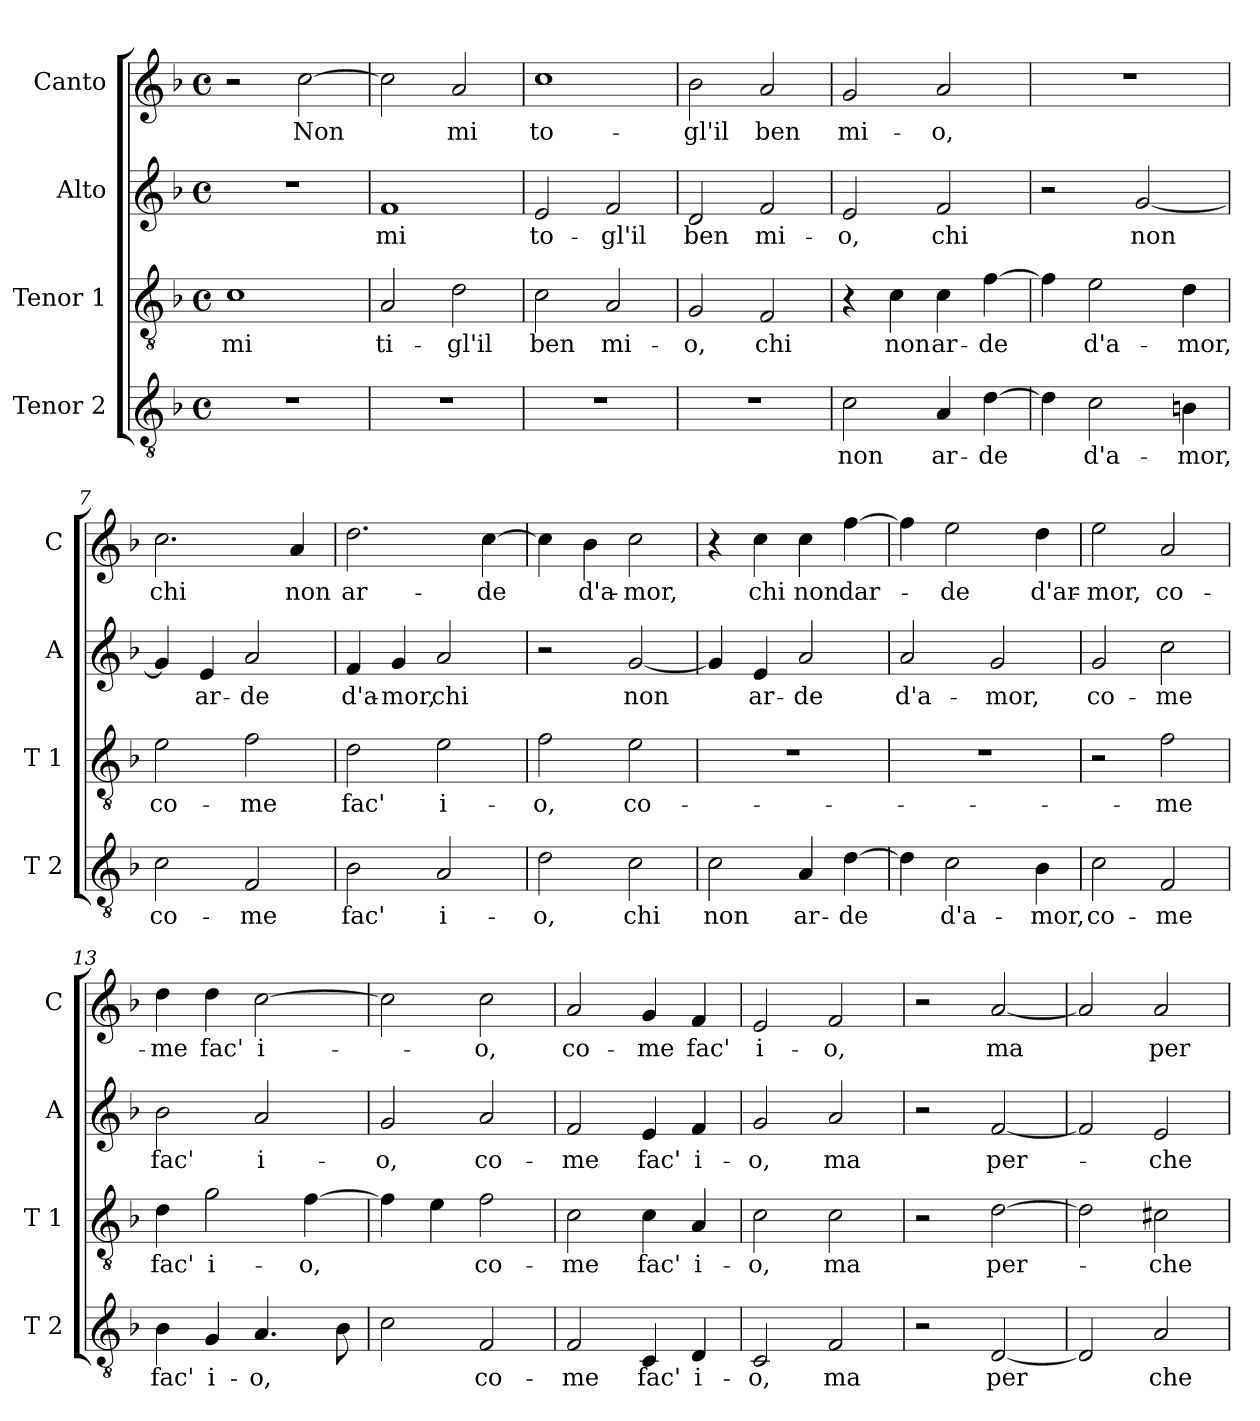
**kern	**text	**kern	**text	**kern	**text	**kern	**text
*part4	*part4	*part3	*part3	*part2	*part2	*part1	*part1
*staff4	*staff4	*staff3	*staff3	*staff2	*staff2	*staff1	*staff1
*I"Tenor 2	*	*I"Tenor 1	*	*I"Alto	*	*I"Canto	*
*I'T 2	*	*I'T 1	*	*I'A	*	*I'C	*
*clefGv2	*	*clefGv2	*	*clefG2	*	*clefG2	*
*k[b-]	*	*k[b-]	*	*k[b-]	*	*k[b-]	*
*F:	*	*F:	*	*F:	*	*F:	*
*M4/4	*	*M4/4	*	*M4/4	*	*M4/4	*
*met(c)	*	*met(c)	*	*met(c)	*	*met(c)	*
=1	=1	=1	=1	=1	=1	=1	=1
!	!	!	!LO:LY:b	!	!	!	!
1r	.	1c	mi	1r	.	2r	.
!	!	!	!	!	!	!	!LO:LY:b
.	.	.	.	.	.	[2cc\	Non
=2	=2	=2	=2	=2	=2	=2	=2
!	!	!	!LO:LY:b	!	!LO:LY:b	!	!
1r	.	2A/	ti-	1f	mi	2cc\]	.
!	!	!	!LO:LY:b	!	!	!	!LO:LY:b
.	.	2d\	-gl'il	.	.	2a/	mi
=3	=3	=3	=3	=3	=3	=3	=3
!	!	!	!LO:LY:b	!	!LO:LY:b	!	!LO:LY:b
1r	.	2c\	ben	2e/	to-	1cc	to-
!	!	!	!LO:LY:b	!	!LO:LY:b	!	!
.	.	2A/	mi-	2f/	-gl'il	.	.
=4	=4	=4	=4	=4	=4	=4	=4
!	!	!	!LO:LY:b	!	!LO:LY:b	!	!LO:LY:b
1r	.	2G/	-o,	2d/	ben	2b-\	-gl'il
!	!	!	!LO:LY:b	!	!LO:LY:b	!	!LO:LY:b
.	.	2F/	chi	2f/	mi-	2a/	ben
=5	=5	=5	=5	=5	=5	=5	=5
!	!LO:LY:b	!	!	!	!LO:LY:b	!	!LO:LY:b
2c\	non	4r	.	2e/	-o,	2g/	mi-
!	!	!	!LO:LY:b	!	!	!	!
.	.	4c\	non	.	.	.	.
!	!LO:LY:b	!	!LO:LY:b	!	!LO:LY:b	!	!LO:LY:b
4A/	ar-	4c\	ar-	2f/	chi	2a/	-o,
!	!LO:LY:b	!	!LO:LY:b	!	!	!	!
[4d\	-de	[4f\	-de	.	.	.	.
=6	=6	=6	=6	=6	=6	=6	=6
4d\]	.	4f\]	.	2r	.	1r	.
!	!LO:LY:b	!	!LO:LY:b	!	!	!	!
2c\	d'a-	2e\	d'a-	.	.	.	.
!	!	!	!	!	!LO:LY:b	!	!
.	.	.	.	[2g/	non	.	.
!	!LO:LY:b	!	!LO:LY:b	!	!	!	!
4Bn\	-mor,	4d\	-mor,	.	.	.	.
=7	=7	=7	=7	=7	=7	=7	=7
!	!LO:LY:b	!	!LO:LY:b	!	!	!	!LO:LY:b
2c\	co-	2e\	co-	4g/]	.	2.cc\	chi
!	!	!	!	!	!LO:LY:b	!	!
.	.	.	.	4e/	ar-	.	.
!	!LO:LY:b	!	!LO:LY:b	!	!LO:LY:b	!	!
2F/	-me	2f\	-me	2a/	-de	.	.
!	!	!	!	!	!	!	!LO:LY:b
.	.	.	.	.	.	4a/	non
!!LO:LB:g=z
=8	=8	=8	=8	=8	=8	=8	=8
!	!LO:LY:b	!	!LO:LY:b	!	!LO:LY:b	!	!LO:LY:b
2B-\	fac'	2d\	fac'	4f/	d'a-	2.dd\	ar-
!	!	!	!	!	!LO:LY:b	!	!
.	.	.	.	4g/	-mor,	.	.
!	!LO:LY:b	!	!LO:LY:b	!	!LO:LY:b	!	!
2A/	i-	2e\	i-	2a/	chi	.	.
!	!	!	!	!	!	!	!LO:LY:b
.	.	.	.	.	.	[4cc\	-de
=9	=9	=9	=9	=9	=9	=9	=9
!	!LO:LY:b	!	!LO:LY:b	!	!	!	!
2d\	-o,	2f\	-o,	2r	.	4cc\]	.
!	!	!	!	!	!	!	!LO:LY:b
.	.	.	.	.	.	4b-\	d'a-
!	!LO:LY:b	!	!LO:LY:b	!	!LO:LY:b	!	!LO:LY:b
2c\	chi	2e\	co-	[2g/	non	2cc\	-mor,
=10	=10	=10	=10	=10	=10	=10	=10
!	!LO:LY:b	!	!	!	!	!	!
2c\	non	1r	.	4g/]	.	4r	.
!	!	!	!	!	!LO:LY:b	!	!LO:LY:b
.	.	.	.	4e/	ar-	4cc\	chi
!	!LO:LY:b	!	!	!	!LO:LY:b	!	!LO:LY:b
4A/	ar-	.	.	2a/	-de	4cc\	non
!	!LO:LY:b	!	!	!	!	!	!LO:LY:b
[4d\	-de	.	.	.	.	[4ff\	dar-
=11	=11	=11	=11	=11	=11	=11	=11
!	!	!	!	!	!LO:LY:b	!	!
4d\]	.	1r	.	2a/	d'a-	4ff\]	.
!	!LO:LY:b	!	!	!	!	!	!LO:LY:b
2c\	d'a-	.	.	.	.	2ee\	-de
!	!	!	!	!	!LO:LY:b	!	!
.	.	.	.	2g/	-mor,	.	.
!	!LO:LY:b	!	!	!	!	!	!LO:LY:b
4B-\	-mor,	.	.	.	.	4dd\	d'ar-
=12	=12	=12	=12	=12	=12	=12	=12
!	!LO:LY:b	!	!	!	!LO:LY:b	!	!LO:LY:b
2c\	co-	2r	.	2g/	co-	2ee\	-mor,
!	!LO:LY:b	!	!LO:LY:b	!	!LO:LY:b	!	!LO:LY:b
2F/	-me	2f\	-me	2cc\	-me	2a/	co-
=13	=13	=13	=13	=13	=13	=13	=13
!	!LO:LY:b	!	!LO:LY:b	!	!LO:LY:b	!	!LO:LY:b
4B-\	fac'	4d\	fac'	2b-\	fac'	4dd\	-me
!	!LO:LY:b	!	!LO:LY:b	!	!	!	!LO:LY:b
4G/	i-	2g\	i-	.	.	4dd\	fac'
!	!LO:LY:b	!	!	!	!LO:LY:b	!	!LO:LY:b
4.A/	-o,	.	.	2a/	i-	[2cc\	i-
!	!	!	!LO:LY:b	!	!	!	!
.	.	[4f\	-o,	.	.	.	.
8B-\	.	.	.	.	.	.	.
=14	=14	=14	=14	=14	=14	=14	=14
!	!	!	!	!	!LO:LY:b	!	!
2c\	.	4f\]	.	2g/	-o,	2cc\]	.
.	.	4e\	.	.	.	.	.
!	!LO:LY:b	!	!LO:LY:b	!	!LO:LY:b	!	!LO:LY:b
2F/	co-	2f\	co-	2a/	co-	2cc\	-o,
!!LO:LB:g=z
=15	=15	=15	=15	=15	=15	=15	=15
!	!LO:LY:b	!	!LO:LY:b	!	!LO:LY:b	!	!LO:LY:b
2F/	-me	2c\	-me	2f/	-me	2a/	co-
!	!LO:LY:b	!	!LO:LY:b	!	!LO:LY:b	!	!LO:LY:b
4C/	fac'	4c\	fac'	4e/	fac'	4g/	-me
!	!LO:LY:b	!	!LO:LY:b	!	!LO:LY:b	!	!LO:LY:b
4D/	i-	4A/	i-	4f/	i-	4f/	fac'
=16	=16	=16	=16	=16	=16	=16	=16
!	!LO:LY:b	!	!LO:LY:b	!	!LO:LY:b	!	!LO:LY:b
2C/	-o,	2c\	-o,	2g/	-o,	2e/	i-
!	!LO:LY:b	!	!LO:LY:b	!	!LO:LY:b	!	!LO:LY:b
2F/	ma	2c\	ma	2a/	ma	2f/	-o,
=17	=17	=17	=17	=17	=17	=17	=17
2r	.	2r	.	2r	.	2r	.
!	!LO:LY:b	!	!LO:LY:b	!	!LO:LY:b	!	!LO:LY:b
[2D/	per	[2d\	per-	[2f/	per-	[2a/	ma
=18	=18	=18	=18	=18	=18	=18	=18
2D/]	.	2d\]	.	2f/]	.	2a/]	.
!	!LO:LY:b	!	!LO:LY:b	!	!LO:LY:b	!	!LO:LY:b
2A/	che	2c#X\	-che	2e/	-che	2a/	per-
=	=	=	=	=	=	=	=
*-	*-	*-	*-	*-	*-	*-	*-
